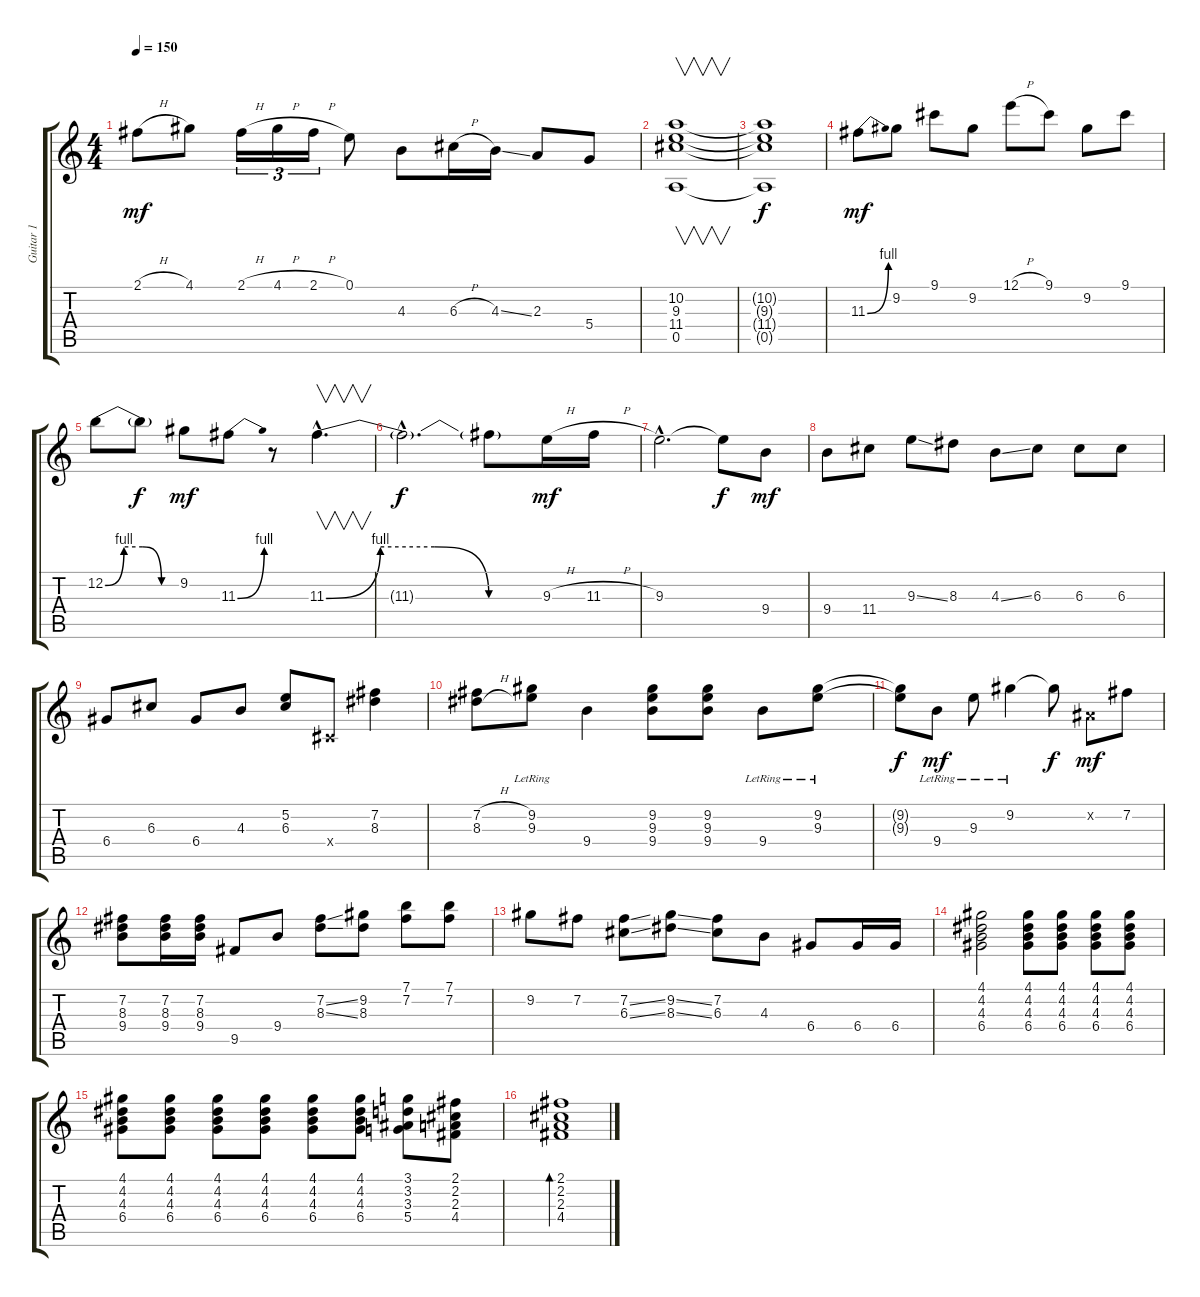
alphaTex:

\track ("Guitar 1" "Guitar 1") {instrument electricguitarclean}
\staff {score tabs}
\tuning (E4 B3 G3 D3 A2 E2) {hide}
\ts (4 4)
\tempo 150
\clef g2
\ks c
2.1{h}.8{dy mf} 4.1.8 2.1{h}.16{tu (3 2)} 4.1{h}.16{tu (3 2)} 2.1{h}.16{tu (3 2)} 0.1.8 4.3.8 6.3{h}.16 4.3{ss}.16 2.3.8 5.4.8 |
(10.2 9.3 11.4 0.5).1{v} |
(10.2{t} 9.3{t} 11.4{t} 0.5{t}).1{dy f} |
11.3{be (bend 0 0 60 4)}.8{dy mf} 9.2.8 9.1.8 9.2.8 12.1{h}.8 9.1.8 9.2.8 9.1.8 |
12.2{be (custom 0 0 15 4 30 4 45 0 60 0)}.8 12.2{t}.8{dy f} 9.2.8{dy mf} 11.3{be (bend 0 0 60 4)}.8 r.8 11.3{be (custom 0 0 15 4 30 4 45 0 60 0) hac}.4{v d} |
11.3{hac t}.2{d dy f} 11.3{t}.8 9.3{h}.16{dy mf} 11.3{h}.16 |
9.3{hac}.2{d} 9.3{t}.8{dy f} 9.4.8{dy mf} |
9.4.8 11.4.8 9.3{ss}.8 8.3.8 4.3{ss}.8 6.3.8 6.3.8 6.3.8 |
6.4.8 6.3.8 6.4.8 4.3.8 (5.2 6.3).8 -1.4{x}.8 (7.2 8.3).4 |
(7.2{h} 8.3{h}).8 (9.2{lr} 9.3{lr}).8 9.4.4 (9.2 9.3 9.4).8 (9.2 9.3 9.4).8 9.4{lr}.8 (9.2{lr} 9.3{lr}).8 |
(9.2{t} 9.3{t}).8{dy f} 9.4{lr}.8{dy mf} 9.3{lr}.8 9.2{lr}.4 9.2{t}.8{dy f} -1.2{x}.8{dy mf} 7.2.8 |
(7.2 8.3 9.4).8 (7.2 8.3 9.4).16 (7.2 8.3 9.4).16 9.5.8 9.4.8 (7.2{ss} 8.3{ss}).8 (9.2 8.3).8 (7.1 7.2).8 (7.1 7.2).8 |
9.2.8 7.2.8 (7.2{ss} 6.3{ss}).8 (9.2{ss} 8.3{ss}).8 (7.2 6.3).8 4.3.8 6.4.8 6.4.16 6.4.16 |
(4.1 4.2 4.3 6.4).2 (4.1 4.2 4.3 6.4).8 (4.1 4.2 4.3 6.4).8 (4.1 4.2 4.3 6.4).8 (4.1 4.2 4.3 6.4).8 |
(4.1 4.2 4.3 6.4).8 (4.1 4.2 4.3 6.4).8 (4.1 4.2 4.3 6.4).8 (4.1 4.2 4.3 6.4).8 (4.1 4.2 4.3 6.4).8 (4.1 4.2 4.3 6.4).8 (3.1 3.2 3.3 5.4).8 (2.1 2.2 2.3 4.4).8 |
(2.1 2.2 2.3 4.4).1{bd 120}
